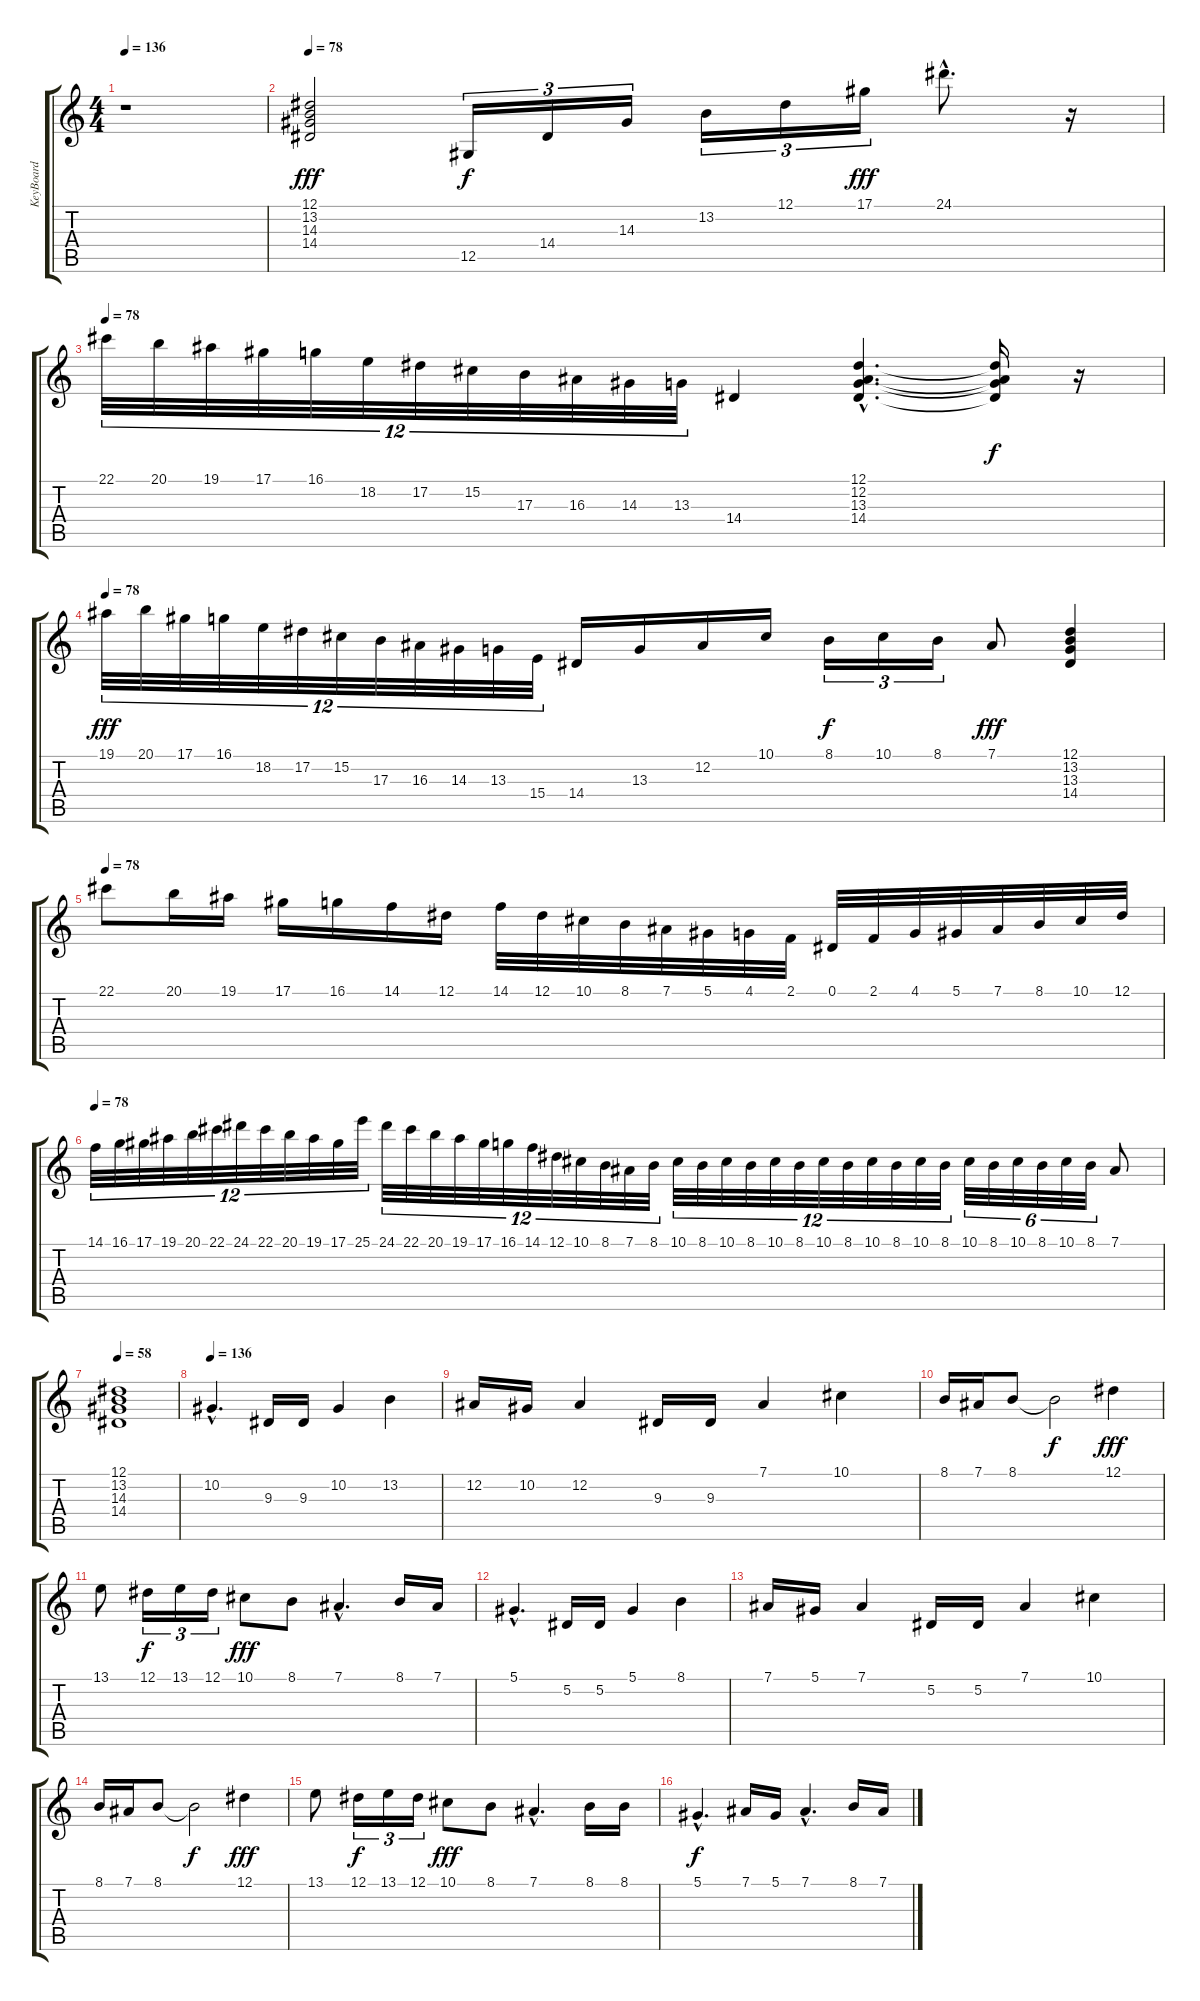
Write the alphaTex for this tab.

\track ("KeyBoard" "KeyBoard") {instrument churchorgan}
\staff {score tabs}
\tuning (Eb4 Bb3 Gb3 Db3 Ab2 Eb2) {hide}
\ts (4 4)
\tempo 136
\clef g2
\ks c
r.1{dy fff instrument churchorgan} |
\tempo 78
(12.1 13.2 14.3 14.4).2 12.5.16{tu (3 2) dy f volume 14} 14.4.16{tu (3 2)} 14.3.16{tu (3 2)} 13.2.16{tu (3 2)} 12.1.16{tu (3 2)} 17.1.16{tu (3 2) dy fff} 24.1{hac}.8{d} r.16 |
\tempo 78
22.1.32{tu (12 8)} 20.1.32{tu (12 8)} 19.1.32{tu (12 8)} 17.1.32{tu (12 8)} 16.1.32{tu (12 8)} 18.2.32{tu (12 8)} 17.2.32{tu (12 8)} 15.2.32{tu (12 8)} 17.3.32{tu (12 8)} 16.3.32{tu (12 8)} 14.3.32{tu (12 8)} 13.3.32{tu (12 8)} 14.4.4 (12.1{hac} 12.2{hac} 13.3{hac} 14.4{hac}).4{d} (12.1{t} 12.2{t} 13.3{t} 14.4{t}).16{dy f} r.16 |
\tempo 78
19.1.32{tu (12 8) dy fff} 20.1.32{tu (12 8)} 17.1.32{tu (12 8)} 16.1.32{tu (12 8)} 18.2.32{tu (12 8)} 17.2.32{tu (12 8)} 15.2.32{tu (12 8)} 17.3.32{tu (12 8)} 16.3.32{tu (12 8)} 14.3.32{tu (12 8)} 13.3.32{tu (12 8)} 15.4.32{tu (12 8)} 14.4.16 13.3.16 12.2.16 10.1.16 8.1.16{tu (3 2) dy f} 10.1.16{tu (3 2)} 8.1.16{tu (3 2)} 7.1.8{dy fff} (12.1 13.2 13.3 14.4).4 |
\tempo 78
22.1.8 20.1.16 19.1.16 17.1.16 16.1.16 14.1.16 12.1.16 14.1.32 12.1.32 10.1.32 8.1.32 7.1.32 5.1.32 4.1.32 2.1.32 0.1.32 2.1.32 4.1.32 5.1.32 7.1.32 8.1.32 10.1.32 12.1.32 |
\tempo 78
14.1.32{tu (12 8)} 16.1.32{tu (12 8)} 17.1.32{tu (12 8)} 19.1.32{tu (12 8)} 20.1.32{tu (12 8)} 22.1.32{tu (12 8)} 24.1.32{tu (12 8)} 22.1.32{tu (12 8)} 20.1.32{tu (12 8)} 19.1.32{tu (12 8)} 17.1.32{tu (12 8)} 25.1.32{tu (12 8)} 24.1.32{tu (12 8)} 22.1.32{tu (12 8)} 20.1.32{tu (12 8)} 19.1.32{tu (12 8)} 17.1.32{tu (12 8)} 16.1.32{tu (12 8)} 14.1.32{tu (12 8)} 12.1.32{tu (12 8)} 10.1.32{tu (12 8)} 8.1.32{tu (12 8)} 7.1.32{tu (12 8)} 8.1.32{tu (12 8)} 10.1.32{tu (12 8)} 8.1.32{tu (12 8)} 10.1.32{tu (12 8)} 8.1.32{tu (12 8)} 10.1.32{tu (12 8)} 8.1.32{tu (12 8)} 10.1.32{tu (12 8)} 8.1.32{tu (12 8)} 10.1.32{tu (12 8)} 8.1.32{tu (12 8)} 10.1.32{tu (12 8)} 8.1.32{tu (12 8)} 10.1.32{tu (6 4)} 8.1.32{tu (6 4)} 10.1.32{tu (6 4)} 8.1.32{tu (6 4)} 10.1.32{tu (6 4)} 8.1.32{tu (6 4)} 7.1.8 |
\tempo 58
(12.1 13.2 14.3 14.4).1{volume 14} |
\tempo 136
10.2{hac}.4{d volume 13 instrument drawbarorgan} 9.3.16 9.3.16 10.2.4 13.2.4 |
12.2.16 10.2.16 12.2.4 9.3.16 9.3.16 7.1.4 10.1.4 |
8.1.16 7.1.16 8.1.8 8.1{t}.2{dy f} 12.1.4{dy fff} |
13.1.8 12.1.16{tu (3 2) dy f} 13.1.16{tu (3 2)} 12.1.16{tu (3 2)} 10.1.8{dy fff} 8.1.8 7.1{hac}.4{d} 8.1.16 7.1.16 |
5.1{hac}.4{d} 5.2.16 5.2.16 5.1.4 8.1.4 |
7.1.16 5.1.16 7.1.4 5.2.16 5.2.16 7.1.4 10.1.4 |
8.1.16 7.1.16 8.1.8 8.1{t}.2{dy f} 12.1.4{dy fff} |
13.1.8 12.1.16{tu (3 2) dy f} 13.1.16{tu (3 2)} 12.1.16{tu (3 2)} 10.1.8{dy fff} 8.1.8 7.1{hac}.4{d} 8.1.16 8.1.16 |
5.1{hac}.4{d dy f} 7.1.16 5.1.16 7.1{hac}.4{d} 8.1.16 7.1.16
